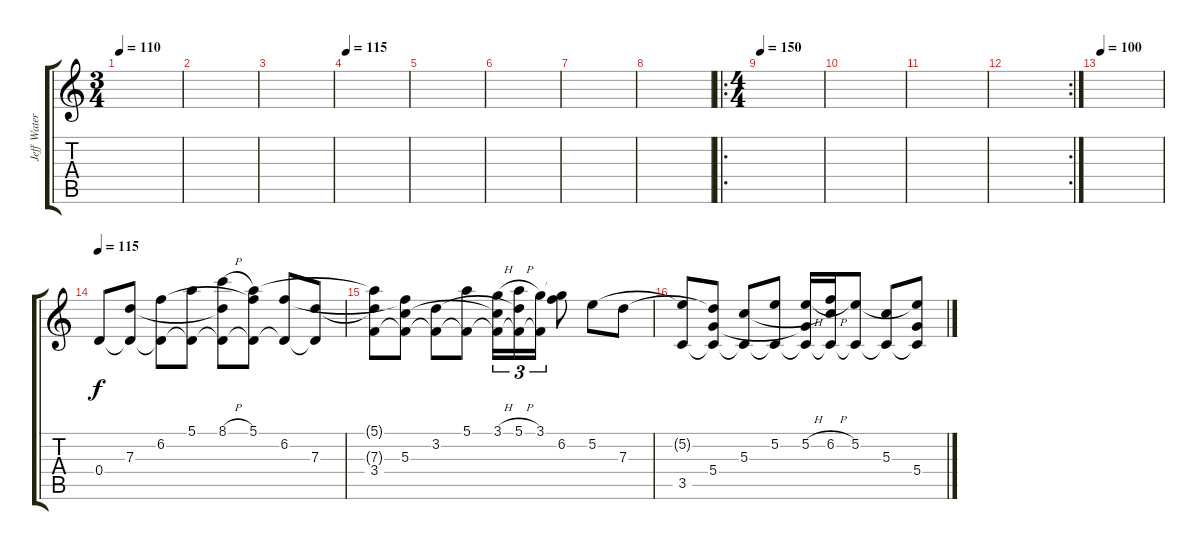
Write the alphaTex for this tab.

\track ("Jeff Waters ( acoustic )" "Jeff Water") {instrument acousticguitarsteel}
\staff {score tabs}
\tuning (E4 B3 G3 D3 A2 E2) {hide}
\ts (3 4)
\tempo 110
\clef g2
\ks c
|
|
|
\tempo 115
|
|
|
|
|
\ro
\ts (4 4)
\tempo 150
|
|
|
\rc 2
|
\tempo 100
|
\tempo 115
0.4.8 (7.3 0.4{t}).8 (6.2 0.4{t}).8 (5.1 0.4{t}).8 (8.1{h} 7.3{t} 0.4{t}).8 (5.1 6.2{t} 0.4{t}).8 (6.2 0.4{t}).8 (7.3 0.4{t}).8 |
(5.1{t} 7.3{t} 3.4).8 (6.2{t} 5.3 3.4{t}).8 (3.2 3.4{t}).8 (5.1 3.4{t}).8 (3.1{h} 5.3{t} 3.4{t}).16{tu (3 2)} (5.1{h} 3.2{t} 3.4{t}).16{tu (3 2)} (3.1 3.4{t}).16{tu (3 2)} (3.1{t} 6.2).8 5.2.8 7.3.8 |
(5.2{t} 3.5).8 (7.3{t} 5.4 3.5{t}).8 (5.3 3.5{t}).8 (5.2 3.5{t}).8 (5.2{h} 5.4{t} 3.5{t}).16 (6.2{h} 5.3{t} 3.5{t}).16 (5.2 3.5{t}).8 (5.3 3.5{t}).8 (5.2{t} 5.4 3.5{t}).8
